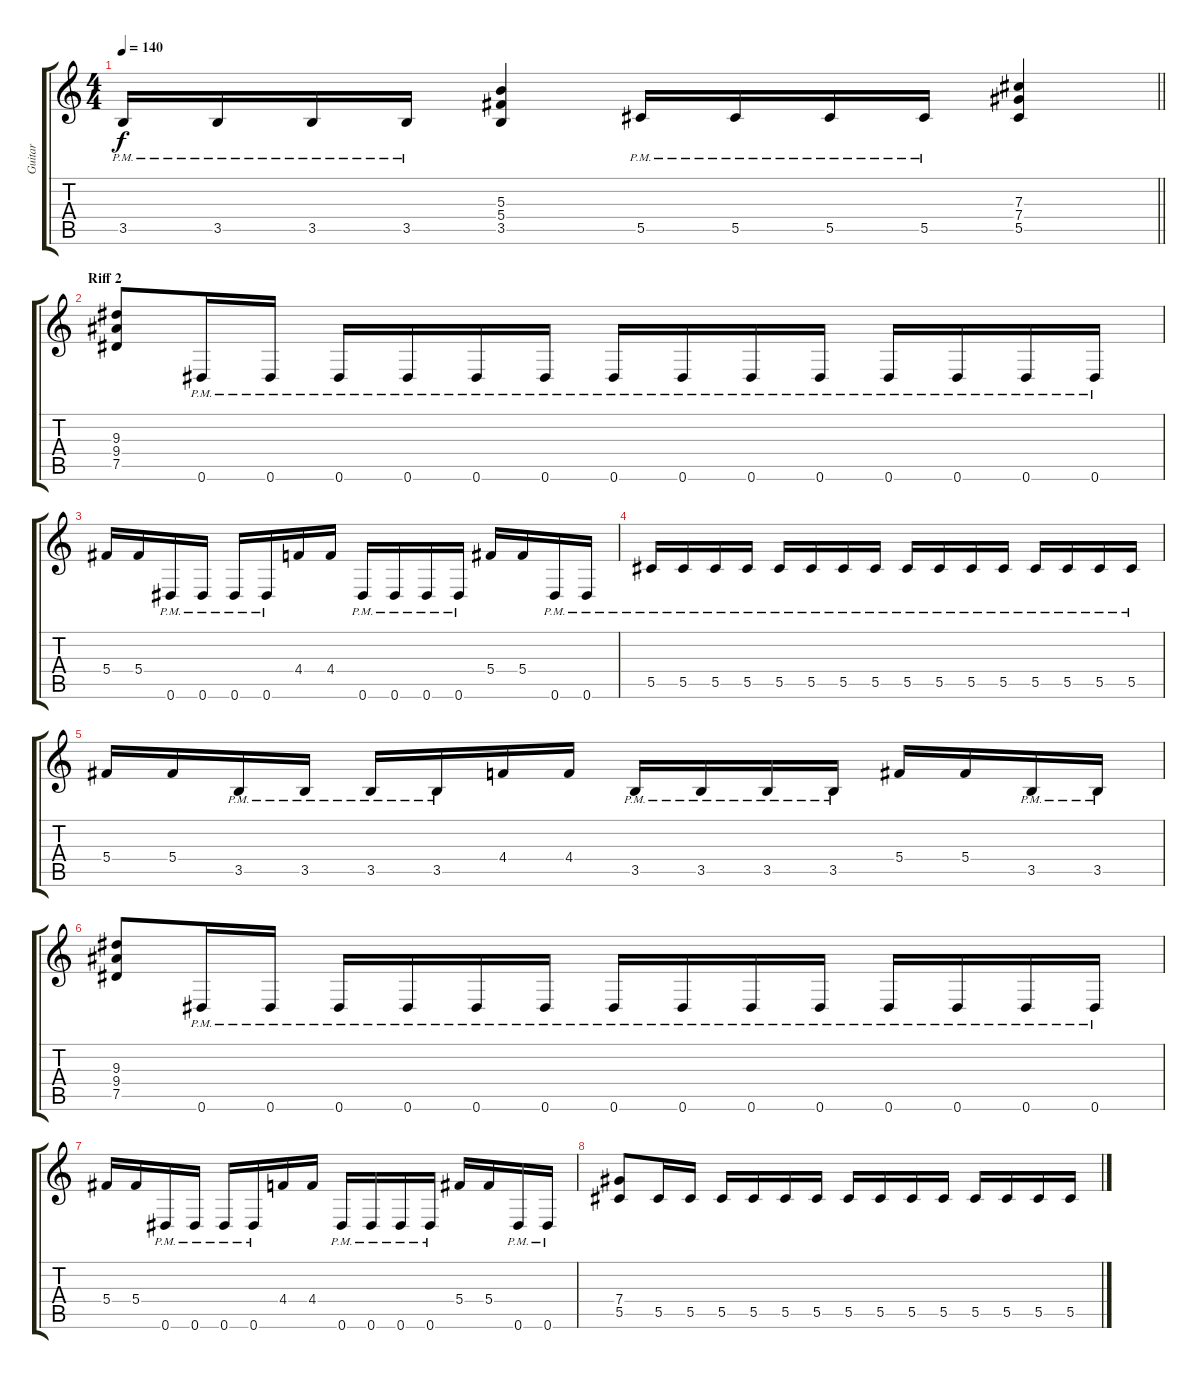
\track ("Guitar" "Guitar") {instrument distortionguitar}
\staff {score tabs}
\tuning (Eb4 Bb3 Gb3 Db3 Ab2 Eb2) {hide}
\ts (4 4)
\tempo 140
\clef g2
\barLineRight lightlight
\ks c
3.5{pm}.16{dy f} 3.5{pm}.16 3.5{pm}.16 3.5{pm}.16 (5.3 5.4 3.5).4 5.5{pm}.16 5.5{pm}.16 5.5{pm}.16 5.5{pm}.16 (7.3 7.4 5.5).4 |
\section ("" "Riff 2")
(9.3 9.4 7.5).8 0.6{pm}.16 0.6{pm}.16 0.6{pm}.16 0.6{pm}.16 0.6{pm}.16 0.6{pm}.16 0.6{pm}.16 0.6{pm}.16 0.6{pm}.16 0.6{pm}.16 0.6{pm}.16 0.6{pm}.16 0.6{pm}.16 0.6{pm}.16 |
5.4.16 5.4.16 0.6{pm}.16 0.6{pm}.16 0.6{pm}.16 0.6{pm}.16 4.4.16 4.4.16 0.6{pm}.16 0.6{pm}.16 0.6{pm}.16 0.6{pm}.16 5.4.16 5.4.16 0.6{pm}.16 0.6{pm}.16 |
5.5{pm}.16 5.5{pm}.16 5.5{pm}.16 5.5{pm}.16 5.5{pm}.16 5.5{pm}.16 5.5{pm}.16 5.5{pm}.16 5.5{pm}.16 5.5{pm}.16 5.5{pm}.16 5.5{pm}.16 5.5{pm}.16 5.5{pm}.16 5.5{pm}.16 5.5{pm}.16 |
5.4.16 5.4.16 3.5{pm}.16 3.5{pm}.16 3.5{pm}.16 3.5{pm}.16 4.4.16 4.4.16 3.5{pm}.16 3.5{pm}.16 3.5{pm}.16 3.5{pm}.16 5.4.16 5.4.16 3.5{pm}.16 3.5{pm}.16 |
(9.3 9.4 7.5).8 0.6{pm}.16 0.6{pm}.16 0.6{pm}.16 0.6{pm}.16 0.6{pm}.16 0.6{pm}.16 0.6{pm}.16 0.6{pm}.16 0.6{pm}.16 0.6{pm}.16 0.6{pm}.16 0.6{pm}.16 0.6{pm}.16 0.6{pm}.16 |
5.4.16 5.4.16 0.6{pm}.16 0.6{pm}.16 0.6{pm}.16 0.6{pm}.16 4.4.16 4.4.16 0.6{pm}.16 0.6{pm}.16 0.6{pm}.16 0.6{pm}.16 5.4.16 5.4.16 0.6{pm}.16 0.6{pm}.16 |
(7.4 5.5).8 5.5.16 5.5.16 5.5.16 5.5.16 5.5.16 5.5.16 5.5.16 5.5.16 5.5.16 5.5.16 5.5.16 5.5.16 5.5.16 5.5.16
